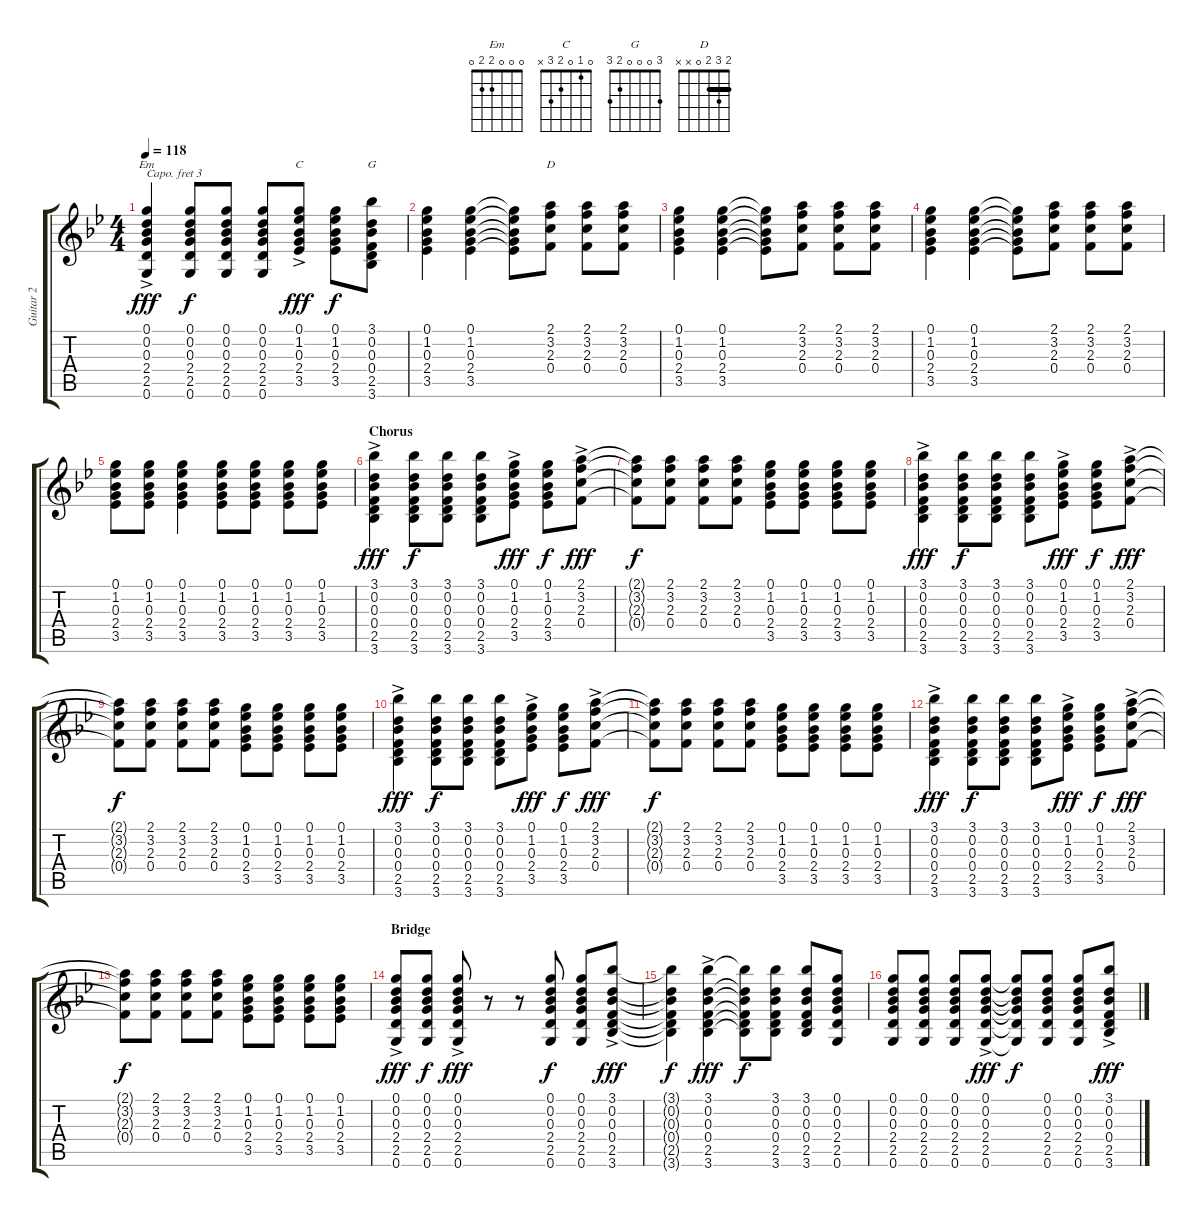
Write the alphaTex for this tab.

\track ("Guitar 2" "Guitar 2") {instrument distortionguitar}
\staff {score tabs}
\capo 3
\tuning (E4 B3 G3 D3 A2 E2) {hide}
\chord ("Em" 0 0 0 2 2 0)
\chord ("C" 0 1 0 2 3 x)
\chord ("G" 3 0 0 0 2 3)
\chord ("D" 2 3 2 0 x x) {barre 2}
\ts (4 4)
\tempo 118
\clef g2
\ks bb
(0.1{ac} 0.2{ac} 0.3{ac} 2.4{ac} 2.5{ac} 0.6{ac}).4{ch "Em" dy fff} (0.1 0.2 0.3 2.4 2.5 0.6).8{dy f} (0.1 0.2 0.3 2.4 2.5 0.6).8 (0.1 0.2 0.3 2.4 2.5 0.6).8 (0.1{ac} 1.2{ac} 0.3{ac} 2.4{ac} 3.5{ac}).8{ch "C" dy fff} (0.1 1.2 0.3 2.4 3.5).8{dy f} (3.1 0.2 0.3 0.4 2.5 3.6).8{ch "G"} |
(0.1 1.2 0.3 2.4 3.5).4 (0.1 1.2 0.3 2.4 3.5).4 (0.1{t} 1.2{t} 0.3{t} 2.4{t} 3.5{t}).8 (2.1 3.2 2.3 0.4).8{ch "D"} (2.1 3.2 2.3 0.4).8 (2.1 3.2 2.3 0.4).8 |
(0.1 1.2 0.3 2.4 3.5).4 (0.1 1.2 0.3 2.4 3.5).4 (0.1{t} 1.2{t} 0.3{t} 2.4{t} 3.5{t}).8 (2.1 3.2 2.3 0.4).8 (2.1 3.2 2.3 0.4).8 (2.1 3.2 2.3 0.4).8 |
(0.1 1.2 0.3 2.4 3.5).4 (0.1 1.2 0.3 2.4 3.5).4 (0.1{t} 1.2{t} 0.3{t} 2.4{t} 3.5{t}).8 (2.1 3.2 2.3 0.4).8 (2.1 3.2 2.3 0.4).8 (2.1 3.2 2.3 0.4).8 |
(0.1 1.2 0.3 2.4 3.5).8 (0.1 1.2 0.3 2.4 3.5).8 (0.1 1.2 0.3 2.4 3.5).4 (0.1 1.2 0.3 2.4 3.5).8 (0.1 1.2 0.3 2.4 3.5).8 (0.1 1.2 0.3 2.4 3.5).8 (0.1 1.2 0.3 2.4 3.5).8 |
\section ("" "Chorus")
(3.1{ac} 0.2{ac} 0.3{ac} 0.4{ac} 2.5{ac} 3.6{ac}).4{dy fff} (3.1 0.2 0.3 0.4 2.5 3.6).8{dy f} (3.1 0.2 0.3 0.4 2.5 3.6).8 (3.1 0.2 0.3 0.4 2.5 3.6).8 (0.1{ac} 1.2{ac} 0.3{ac} 2.4{ac} 3.5{ac}).8{dy fff} (0.1 1.2 0.3 2.4 3.5).8{dy f} (2.1{ac} 3.2{ac} 2.3{ac} 0.4{ac}).8{dy fff} |
(2.1{t} 3.2{t} 2.3{t} 0.4{t}).8{dy f} (2.1 3.2 2.3 0.4).8 (2.1 3.2 2.3 0.4).8 (2.1 3.2 2.3 0.4).8 (0.1 1.2 0.3 2.4 3.5).8 (0.1 1.2 0.3 2.4 3.5).8 (0.1 1.2 0.3 2.4 3.5).8 (0.1 1.2 0.3 2.4 3.5).8 |
(3.1{ac} 0.2{ac} 0.3{ac} 0.4{ac} 2.5{ac} 3.6{ac}).4{dy fff} (3.1 0.2 0.3 0.4 2.5 3.6).8{dy f} (3.1 0.2 0.3 0.4 2.5 3.6).8 (3.1 0.2 0.3 0.4 2.5 3.6).8 (0.1{ac} 1.2{ac} 0.3{ac} 2.4{ac} 3.5{ac}).8{dy fff} (0.1 1.2 0.3 2.4 3.5).8{dy f} (2.1{ac} 3.2{ac} 2.3{ac} 0.4{ac}).8{dy fff} |
(2.1{t} 3.2{t} 2.3{t} 0.4{t}).8{dy f} (2.1 3.2 2.3 0.4).8 (2.1 3.2 2.3 0.4).8 (2.1 3.2 2.3 0.4).8 (0.1 1.2 0.3 2.4 3.5).8 (0.1 1.2 0.3 2.4 3.5).8 (0.1 1.2 0.3 2.4 3.5).8 (0.1 1.2 0.3 2.4 3.5).8 |
(3.1{ac} 0.2{ac} 0.3{ac} 0.4{ac} 2.5{ac} 3.6{ac}).4{dy fff} (3.1 0.2 0.3 0.4 2.5 3.6).8{dy f} (3.1 0.2 0.3 0.4 2.5 3.6).8 (3.1 0.2 0.3 0.4 2.5 3.6).8 (0.1{ac} 1.2{ac} 0.3{ac} 2.4{ac} 3.5{ac}).8{dy fff} (0.1 1.2 0.3 2.4 3.5).8{dy f} (2.1{ac} 3.2{ac} 2.3{ac} 0.4{ac}).8{dy fff} |
(2.1{t} 3.2{t} 2.3{t} 0.4{t}).8{dy f} (2.1 3.2 2.3 0.4).8 (2.1 3.2 2.3 0.4).8 (2.1 3.2 2.3 0.4).8 (0.1 1.2 0.3 2.4 3.5).8 (0.1 1.2 0.3 2.4 3.5).8 (0.1 1.2 0.3 2.4 3.5).8 (0.1 1.2 0.3 2.4 3.5).8 |
(3.1{ac} 0.2{ac} 0.3{ac} 0.4{ac} 2.5{ac} 3.6{ac}).4{dy fff} (3.1 0.2 0.3 0.4 2.5 3.6).8{dy f} (3.1 0.2 0.3 0.4 2.5 3.6).8 (3.1 0.2 0.3 0.4 2.5 3.6).8 (0.1{ac} 1.2{ac} 0.3{ac} 2.4{ac} 3.5{ac}).8{dy fff} (0.1 1.2 0.3 2.4 3.5).8{dy f} (2.1{ac} 3.2{ac} 2.3{ac} 0.4{ac}).8{dy fff} |
(2.1{t} 3.2{t} 2.3{t} 0.4{t}).8{dy f} (2.1 3.2 2.3 0.4).8 (2.1 3.2 2.3 0.4).8 (2.1 3.2 2.3 0.4).8 (0.1 1.2 0.3 2.4 3.5).8 (0.1 1.2 0.3 2.4 3.5).8 (0.1 1.2 0.3 2.4 3.5).8 (0.1 1.2 0.3 2.4 3.5).8 |
\section ("" "Bridge")
(0.1{ac} 0.2{ac} 0.3{ac} 2.4{ac} 2.5{ac} 0.6{ac}).8{dy fff} (0.1 0.2 0.3 2.4 2.5 0.6).8{dy f} (0.1{ac} 0.2{ac} 0.3{ac} 2.4{ac} 2.5{ac} 0.6{ac}).8{dy fff} r.8 r.8 (0.1 0.2 0.3 2.4 2.5 0.6).8{dy f} (0.1 0.2 0.3 2.4 2.5 0.6).8 (3.1{ac} 0.2{ac} 0.3{ac} 0.4{ac} 2.5{ac} 3.6{ac}).8{dy fff} |
(3.1{t} 0.2{t} 0.3{t} 0.4{t} 2.5{t} 3.6{t}).4{dy f} (3.1{ac} 0.2{ac} 0.3{ac} 0.4{ac} 2.5{ac} 3.6{ac}).4{dy fff} (3.1{t} 0.2{t} 0.3{t} 0.4{t} 2.5{t} 3.6{t}).8{dy f} (3.1 0.2 0.3 0.4 2.5 3.6).8 (3.1 0.2 0.3 0.4 2.5 3.6).8 (0.1 0.2 0.3 2.4 2.5 0.6).8 |
(0.1 0.2 0.3 2.4 2.5 0.6).8 (0.1 0.2 0.3 2.4 2.5 0.6).8 (0.1 0.2 0.3 2.4 2.5 0.6).8 (0.1{ac} 0.2{ac} 0.3{ac} 2.4{ac} 2.5{ac} 0.6{ac}).8{dy fff} (0.1{t} 0.2{t} 0.3{t} 2.4{t} 2.5{t} 0.6{t}).8{dy f} (0.1 0.2 0.3 2.4 2.5 0.6).8 (0.1 0.2 0.3 2.4 2.5 0.6).8 (3.1{ac} 0.2{ac} 0.3{ac} 0.4{ac} 2.5{ac} 3.6{ac}).8{dy fff}
